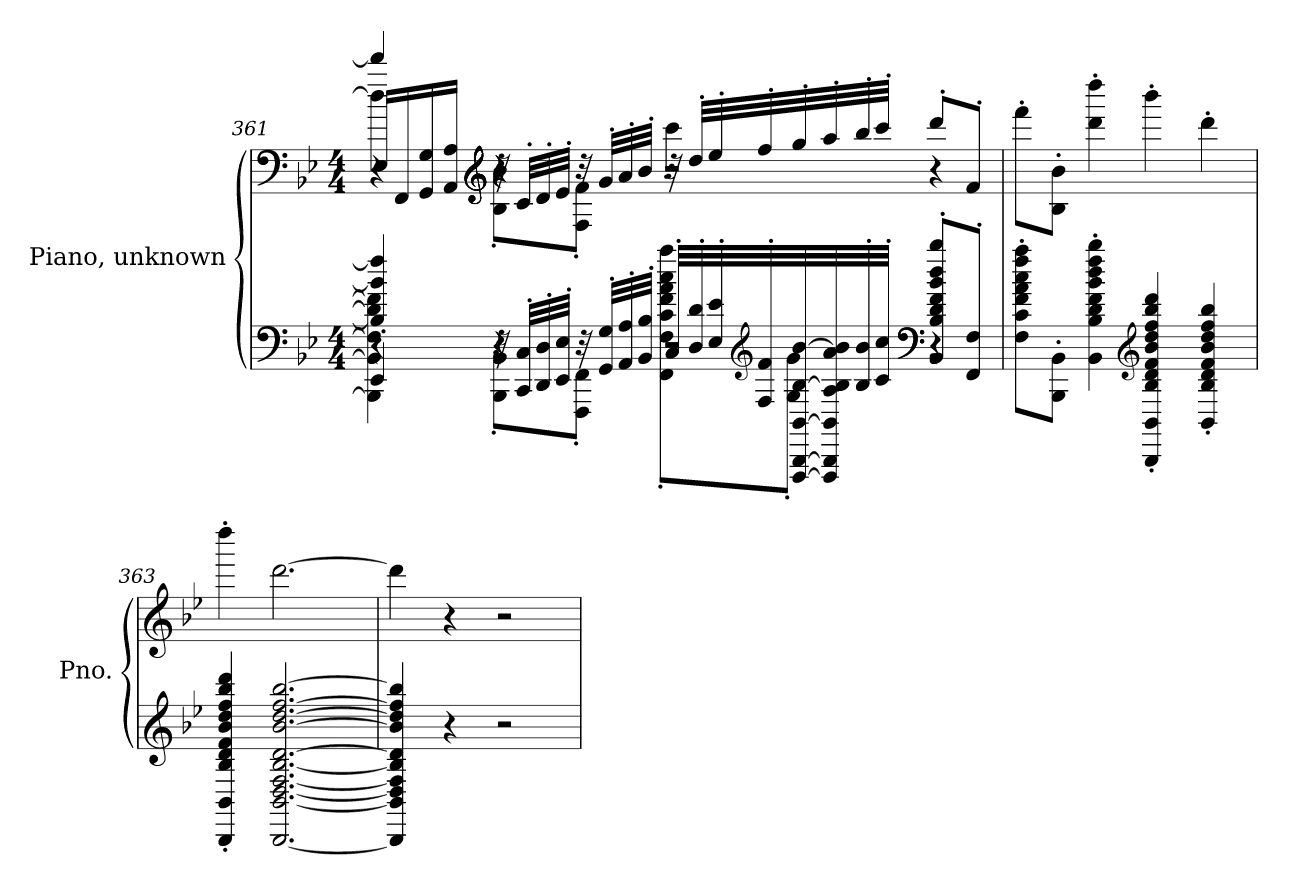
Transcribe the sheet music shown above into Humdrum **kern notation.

**kern	**kern
*part1	*part1
*staff2	*staff1
*I"Piano, unknown	*
*I'Pno.	*
!!LO:LB:g=z
*clefF4	*clefF4
*k[b-e-]	*k[b-e-]
*M4/4	*M4/4
=361	=361
*^	*^
*	*^	*	*^
*	*	*^	*	*	*^
4B-/] 4b-/] 4ff/]	4BBB-\] 4BB-\] 4F\] 4d\] 4f\]	4EE-'/	4r	4ddd/]	4dd\]	16E-/LL	4r
.	.	.	.	.	.	16FF/	.
.	.	.	.	.	.	16GG/ 16G/	.
.	.	.	.	.	.	16AA/ 16A/JJ	.
*	*	*	*	*clefG2	*	*	*
4r	4r	32r	8BBB-\' 8BB-\'L	4r	4r	32r	8B-\' 8b-\'L
.	.	32CC/' 32C/'LLL	.	.	.	32c'/LLL	.
.	.	32DD/' 32D/'	.	.	.	32d'/	.
.	.	32EE-/' 32E-/'JJJ	.	.	.	32e-'/JJJ	.
.	.	32r	8FFF\' 8FF\'J	.	.	32r	8F\' 8f\'J
.	.	32GG/' 32G/'LLL	.	.	.	32g'/LLL	.
.	.	32AA/' 32A/'	.	.	.	32a'/	.
.	.	32BB-/' 32B-/'JJJ	.	.	.	32b-'/JJJ	.
2r	2r	32C'/LLL	8FF\' 8F\' 8c\' 8f\' 8a\' 8cc\' 8aa\'L	2r	2r	32r	4ccc'\
.	.	32D/' 32d/'	.	.	.	32dd'/LLL	.
.	.	32E-/' 32e-/'	.	.	.	32ee-'/	.
*clefG2	*	*	*	*	*	*	*
.	.	32F/' 32f/'	.	.	.	32ff'/	.
.	.	[32FFF/ [32BBB-/ [32BB-/ [32B-/ [32b-/	8G\' 8g\'J	.	.	32gg'/	.
.	.	32FFF/] 32BBB-/] 32BB-/] 32A/ 32B-/] 32a/ 32b-/]	.	.	.	32aa'/	.
.	.	32B-/' 32b-/'	.	.	.	32bb-'/	.
.	.	32c/' 32cc/'JJJ	.	.	.	32ccc'/JJJ	.
*clefF4	*	*	*	*	*	*	*
.	.	8BB-/' 8B-/' 8d/' 8f/' 8b-/' 8dd/' 8bb-/'L	4r	.	.	8ddd'/L	4r
.	.	8FF/' 8F/'J	.	.	.	8f'/J	.
*v	*v	*v	*v	*	*	*	*
*	*v	*v	*v	*v
=362	=362
8F\' 8c\' 8f\' 8a\' 8cc\' 8ff\' 8aa\'L	8fff'\L
8BBB-\' 8BB-\'J	8B-\' 8b-\'J
4BB-\' 4B-\' 4d\' 4f\' 4b-\' 4dd\' 4ff\' 4bb-\'	4ddd\' 4dddd\'
*clefG2	*
4BBB-/' 4BB-/' 4B-/' 4d/' 4f/' 4b-/' 4dd/' 4ff/' 4bb-/' 4ddd/'	4bbb-'\
4BB-/' 4B-/' 4d/' 4f/' 4b-/' 4dd/' 4ff/' 4bb-/'	4ddd'\
=363	=363
4BBB-/' 4BB-/' 4B-/' 4d/' 4f/' 4b-/' 4dd/' 4ff/' 4bb-/' 4ddd/'	4dddd'\
[2.BBB-/ [2.BB-/ [2.D/ [2.F/ [2.B-/ [2.d/ [2.b-/ [2.dd/ [2.ff/ [2.bb-/	[2.ddd\
!!LO:LB:g=z
=364	=364
4BBB-/] 4BB-/] 4D/] 4F/] 4B-/] 4d/] 4b-/] 4dd/] 4ff/] 4bb-/]	4ddd\]
4r	4r
2r	2r
=	=
*-	*-
